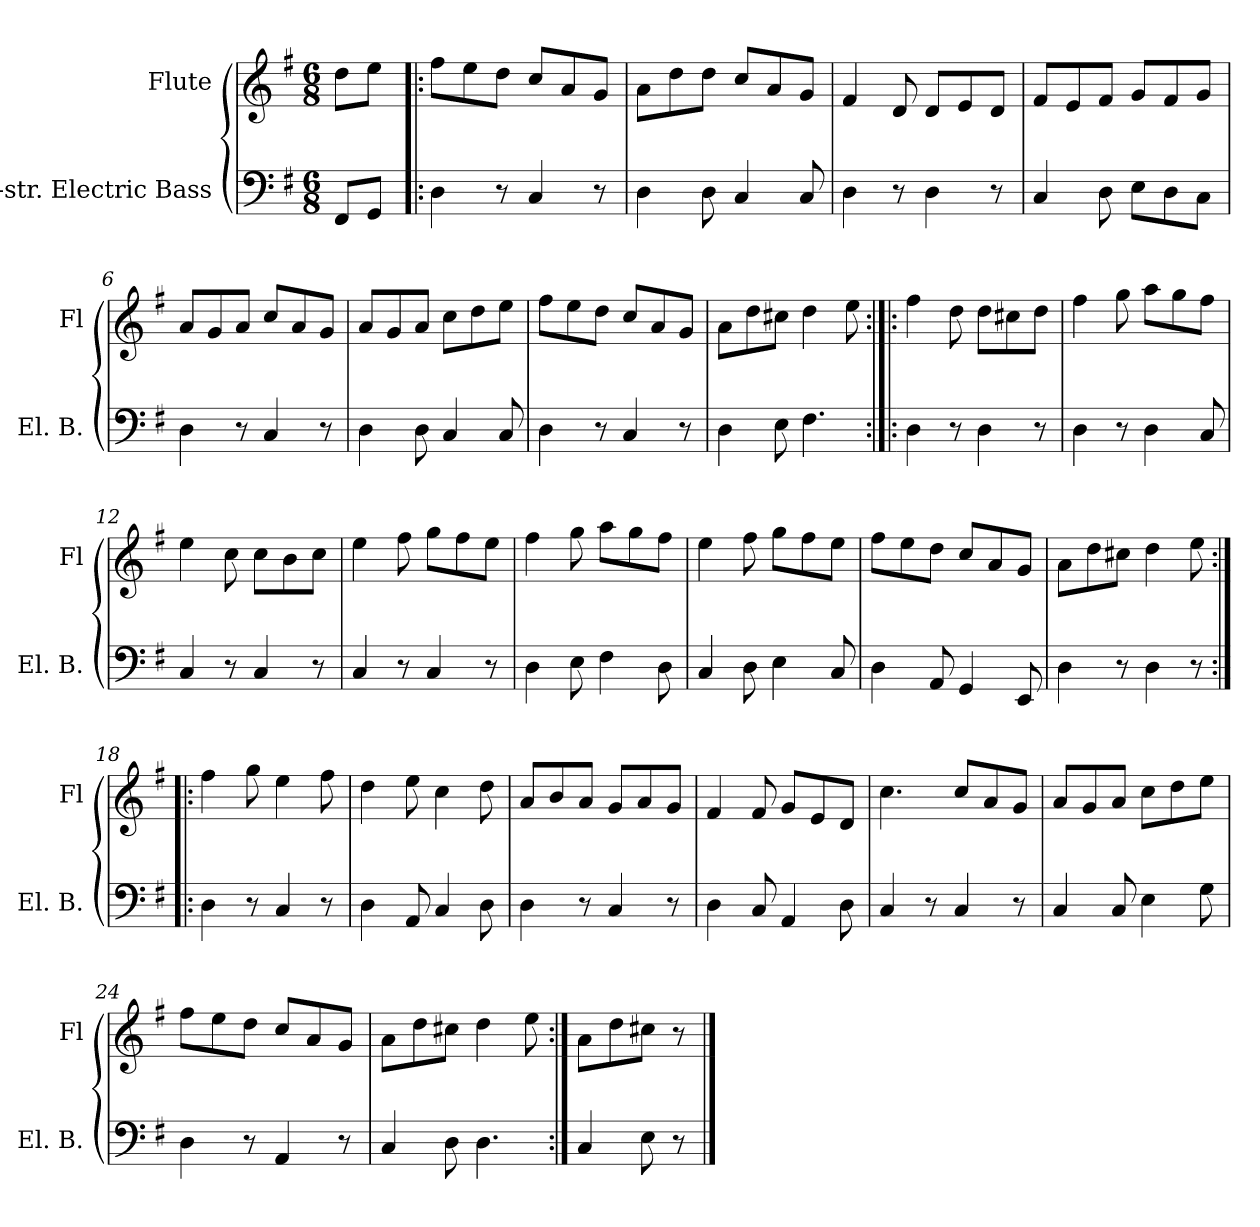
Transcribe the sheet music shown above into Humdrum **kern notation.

**kern	**kern
*part2	*part1
*staff2	*staff1
*I"5-str. Electric Bass	*I"Flute
*I'El. B.	*I'Fl
*clefF4	*clefG2
*ITrd7c12	*
*k[f#]	*k[f#]
*D:mix	*D:mix
*M6/8	*M6/8
=1	=1
8FFF#/L	8dd\L
8GGG/J	8ee\J
=2!|:	=2!|:
4DD\	8ff#\L
.	8ee\
8r	8dd\J
4CC/	8cc/L
.	8a/
8r	8g/J
=3	=3
4DD\	8a\L
.	8dd\
8DD\	8dd\J
4CC/	8cc/L
.	8a/
8CC/	8g/J
=4	=4
4DD\	4f#/
8r	8d/
4DD\	8d/L
.	8e/
8r	8d/J
=5	=5
4CC/	8f#/L
.	8e/
8DD\	8f#/J
8EE\L	8g/L
8DD\	8f#/
8CC\J	8g/J
!!LO:LB:g=z
=6	=6
4DD\	8a/L
.	8g/
8r	8a/J
4CC/	8cc/L
.	8a/
8r	8g/J
=7	=7
4DD\	8a/L
.	8g/
8DD\	8a/J
4CC/	8cc\L
.	8dd\
8CC/	8ee\J
=8	=8
4DD\	8ff#\L
.	8ee\
8r	8dd\J
4CC/	8cc/L
.	8a/
8r	8g/J
=9	=9
4DD\	8a\L
.	8dd\
8EE\	8cc#X\J
4.FF#\	4dd\
.	8ee\
=10:|!|:	=10:|!|:
4DD\	4ff#\
8r	8dd\
4DD\	8dd\L
.	8cc#X\
8r	8dd\J
=11	=11
4DD\	4ff#\
8r	8gg\
4DD\	8aa\L
.	8gg\
8CC/	8ff#\J
!!LO:LB:g=z
=12	=12
4CC/	4ee\
8r	8cc\
4CC/	8cc\L
.	8b\
8r	8cc\J
=13	=13
4CC/	4ee\
8r	8ff#\
4CC/	8gg\L
.	8ff#\
8r	8ee\J
=14	=14
4DD\	4ff#\
8EE\	8gg\
4FF#\	8aa\L
.	8gg\
8DD\	8ff#\J
=15	=15
4CC/	4ee\
8DD\	8ff#\
4EE\	8gg\L
.	8ff#\
8CC/	8ee\J
=16	=16
4DD\	8ff#\L
.	8ee\
8AAA/	8dd\J
4GGG/	8cc/L
.	8a/
8EEE/	8g/J
=17	=17
4DD\	8a\L
.	8dd\
8r	8cc#X\J
4DD\	4dd\
8r	8ee\
!!LO:LB:g=z
=18:|!|:	=18:|!|:
4DD\	4ff#\
8r	8gg\
4CC/	4ee\
8r	8ff#\
=19	=19
4DD\	4dd\
8AAA/	8ee\
4CC/	4cc\
8DD\	8dd\
=20	=20
4DD\	8a/L
.	8b/
8r	8a/J
4CC/	8g/L
.	8a/
8r	8g/J
=21	=21
4DD\	4f#/
8CC/	8f#/
4AAA/	8g/L
.	8e/
8DD\	8d/J
=22	=22
4CC/	4.cc\
8r	.
4CC/	8cc/L
.	8a/
8r	8g/J
=23	=23
4CC/	8a/L
.	8g/
8CC/	8a/J
4EE\	8cc\L
.	8dd\
8GG\	8ee\J
!!LO:LB:g=z
=24	=24
4DD\	8ff#\L
.	8ee\
8r	8dd\J
4AAA/	8cc/L
.	8a/
8r	8g/J
=25	=25
4CC/	8a\L
.	8dd\
8DD\	8cc#X\J
4.DD\	4dd\
.	8ee\
=26:|!	=26:|!
4CC/	8a\L
.	8dd\
8EE\	8cc#X\J
8r	8r
==	==
*-	*-
